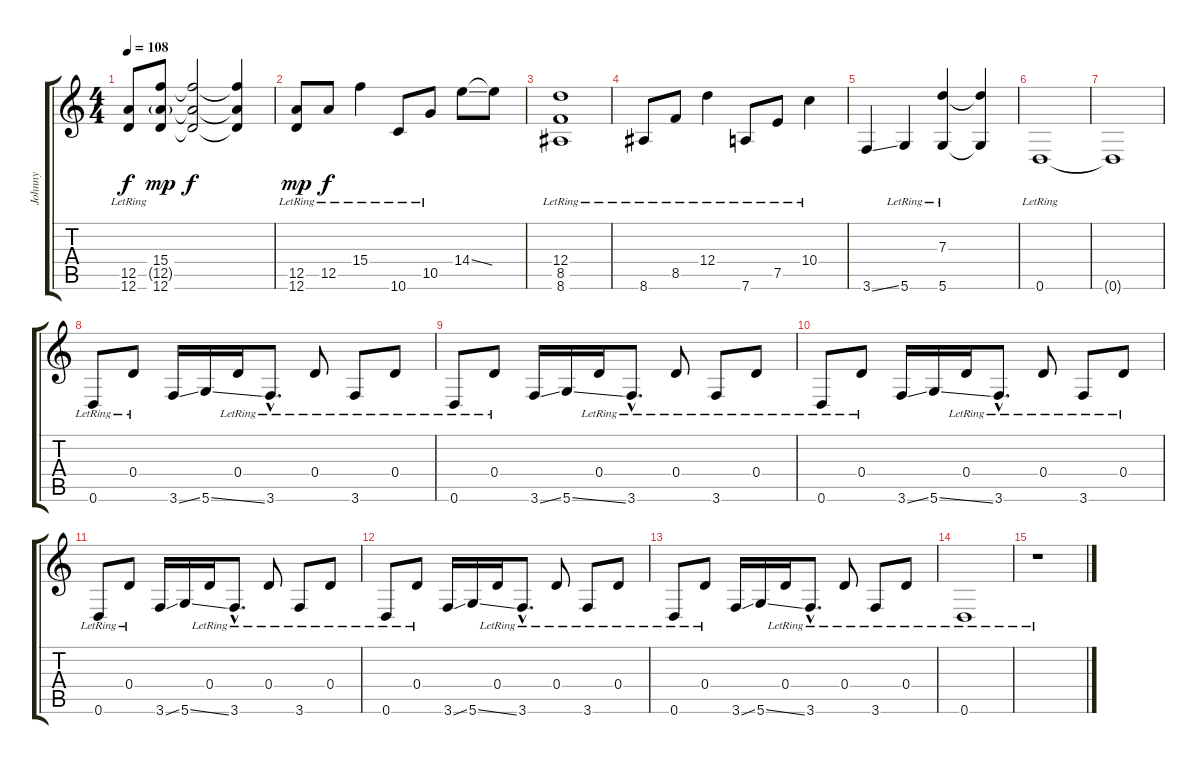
\track ("Johnny" "Johnny") {instrument electricguitarjazz}
\staff {score tabs}
\tuning (E4 B3 G3 D3 A2 D2) {hide}
\ts (4 4)
\tempo 108
\clef g2
\ks c
(12.5{lr} 12.6{lr}).8{dy f} (15.4{lr} 12.5{g lr} 12.6{lr}).8{dy mp} (15.4{t} 12.5{t} 12.6{t}).2{dy f} (15.4{t} 12.5{t} 12.6{t}).4 |
(12.5{lr} 12.6{lr}).8{dy mp} 12.5{lr}.8{dy f} 15.4{lr}.4 10.6{lr}.8 10.5{lr}.8 14.4{ss}.8 14.4{t}.8 |
(12.4{lr} 8.5{lr} 8.6{lr}).1 |
8.6{lr}.8 8.5{lr}.8 12.4{lr}.4 7.6{lr}.8 7.5{lr}.8 10.4{lr}.4 |
3.6{ss}.4 5.6{lr}.4 (7.3{lr} 5.6{lr}).4 (7.3{t} 5.6{t}).4 |
0.6{lr}.1 |
0.6{t}.1 |
0.6{lr}.8 0.4{lr}.8 3.6{ss}.16 5.6{ss}.16 0.4{lr}.16 3.6{hac lr}.8{d} 0.4{lr}.8 3.6{lr}.8 0.4{lr}.8 |
0.6{lr}.8 0.4{lr}.8 3.6{ss}.16 5.6{ss}.16 0.4{lr}.16 3.6{hac lr}.8{d} 0.4{lr}.8 3.6{lr}.8 0.4{lr}.8 |
0.6{lr}.8 0.4{lr}.8 3.6{ss}.16 5.6{ss}.16 0.4{lr}.16 3.6{hac lr}.8{d} 0.4{lr}.8 3.6{lr}.8 0.4{lr}.8 |
0.6{lr}.8 0.4{lr}.8 3.6{ss}.16 5.6{ss}.16 0.4{lr}.16 3.6{hac lr}.8{d} 0.4{lr}.8 3.6{lr}.8 0.4{lr}.8 |
0.6{lr}.8 0.4{lr}.8 3.6{ss}.16 5.6{ss}.16 0.4{lr}.16 3.6{hac lr}.8{d} 0.4{lr}.8 3.6{lr}.8 0.4{lr}.8 |
0.6{lr}.8 0.4{lr}.8 3.6{ss}.16 5.6{ss}.16 0.4{lr}.16 3.6{hac lr}.8{d} 0.4{lr}.8 3.6{lr}.8 0.4{lr}.8 |
0.6{lr}.1 |
r.1
